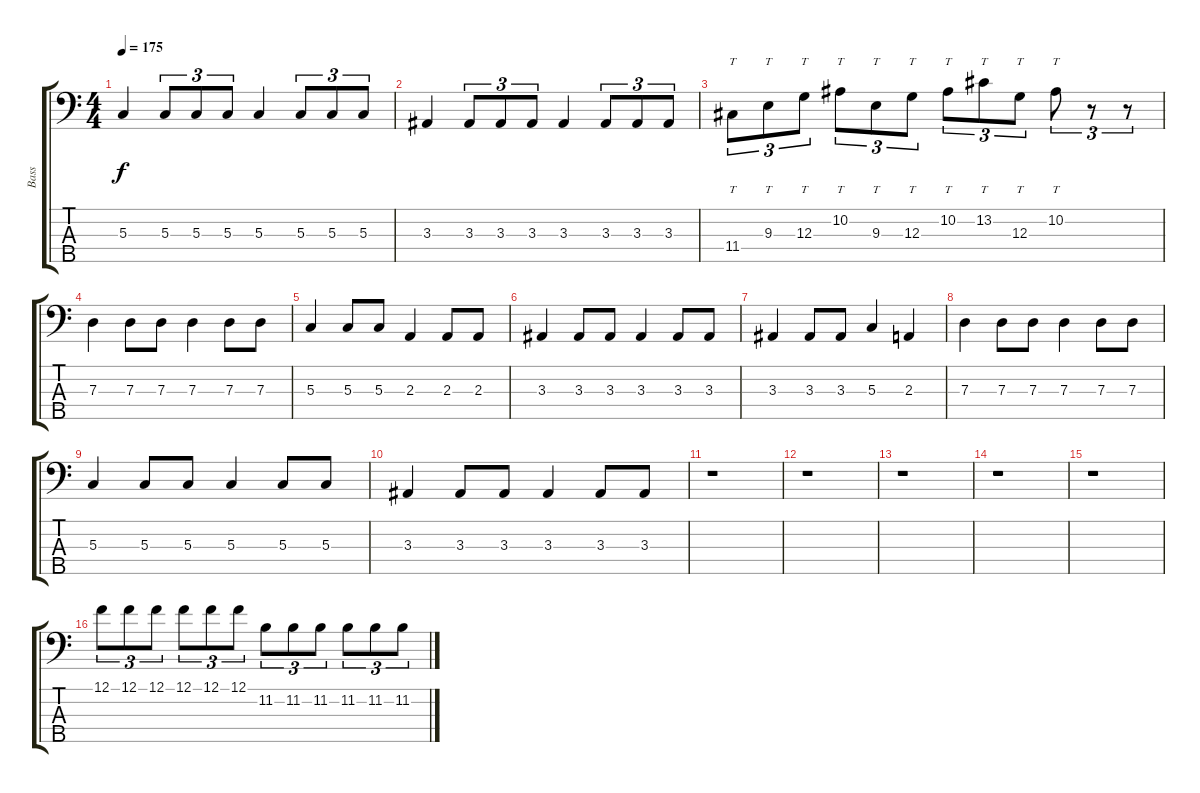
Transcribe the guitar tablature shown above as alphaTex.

\track ("Bass" "Bass") {instrument electricbasspick}
\staff {score tabs}
\tuning (F2 C2 G1 D1 A0) {hide}
\ts (4 4)
\tempo 175
\clef f4
\ks c
5.3.4{dy f} 5.3.8{tu (3 2)} 5.3.8{tu (3 2)} 5.3.8{tu (3 2)} 5.3.4 5.3.8{tu (3 2)} 5.3.8{tu (3 2)} 5.3.8{tu (3 2)} |
3.3.4 3.3.8{tu (3 2)} 3.3.8{tu (3 2)} 3.3.8{tu (3 2)} 3.3.4 3.3.8{tu (3 2)} 3.3.8{tu (3 2)} 3.3.8{tu (3 2)} |
11.4.8{tt tu (3 2)} 9.3.8{tt tu (3 2)} 12.3.8{tt tu (3 2)} 10.2.8{tt tu (3 2)} 9.3.8{tt tu (3 2)} 12.3.8{tt tu (3 2)} 10.2.8{tt tu (3 2)} 13.2.8{tt tu (3 2)} 12.3.8{tt tu (3 2)} 10.2.8{tt tu (3 2)} r.8{tu (3 2)} r.8{tu (3 2)} |
7.3.4 7.3.8 7.3.8 7.3.4 7.3.8 7.3.8 |
5.3.4 5.3.8 5.3.8 2.3.4 2.3.8 2.3.8 |
3.3.4 3.3.8 3.3.8 3.3.4 3.3.8 3.3.8 |
3.3.4 3.3.8 3.3.8 5.3.4 2.3.4 |
7.3.4 7.3.8 7.3.8 7.3.4 7.3.8 7.3.8 |
5.3.4 5.3.8 5.3.8 5.3.4 5.3.8 5.3.8 |
3.3.4 3.3.8 3.3.8 3.3.4 3.3.8 3.3.8 |
r.1 |
r.1 |
r.1 |
r.1 |
r.1 |
12.1.8{tu (3 2)} 12.1.8{tu (3 2)} 12.1.8{tu (3 2)} 12.1.8{tu (3 2)} 12.1.8{tu (3 2)} 12.1.8{tu (3 2)} 11.2.8{tu (3 2)} 11.2.8{tu (3 2)} 11.2.8{tu (3 2)} 11.2.8{tu (3 2)} 11.2.8{tu (3 2)} 11.2.8{tu (3 2)}
